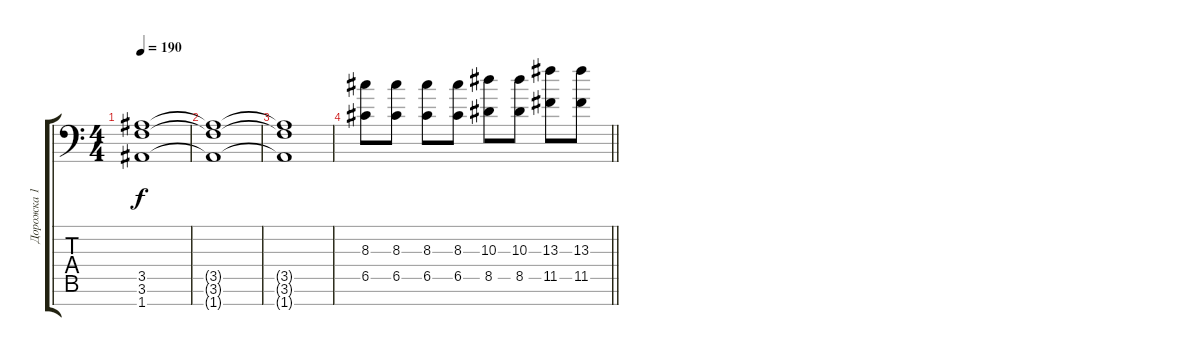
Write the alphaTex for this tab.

\track ("Дорожка 1" "Дорожка 1") {instrument acousticguitarsteel}
\staff {score tabs}
\tuning (D4 A3 F3 C3 G2 D2 A1) {hide}
\ts (4 4)
\tempo 190
\clef f4
\ks c
(3.5 3.6 1.7).1{dy f} |
(3.5{t} 3.6{t} 1.7{t}).1 |
(3.5{t} 3.6{t} 1.7{t}).1 |
\barLineRight lightlight
(8.3 6.5).8 (8.3 6.5).8 (8.3 6.5).8 (8.3 6.5).8 (10.3 8.5).8 (10.3 8.5).8 (13.3 11.5).8 (13.3 11.5).8
